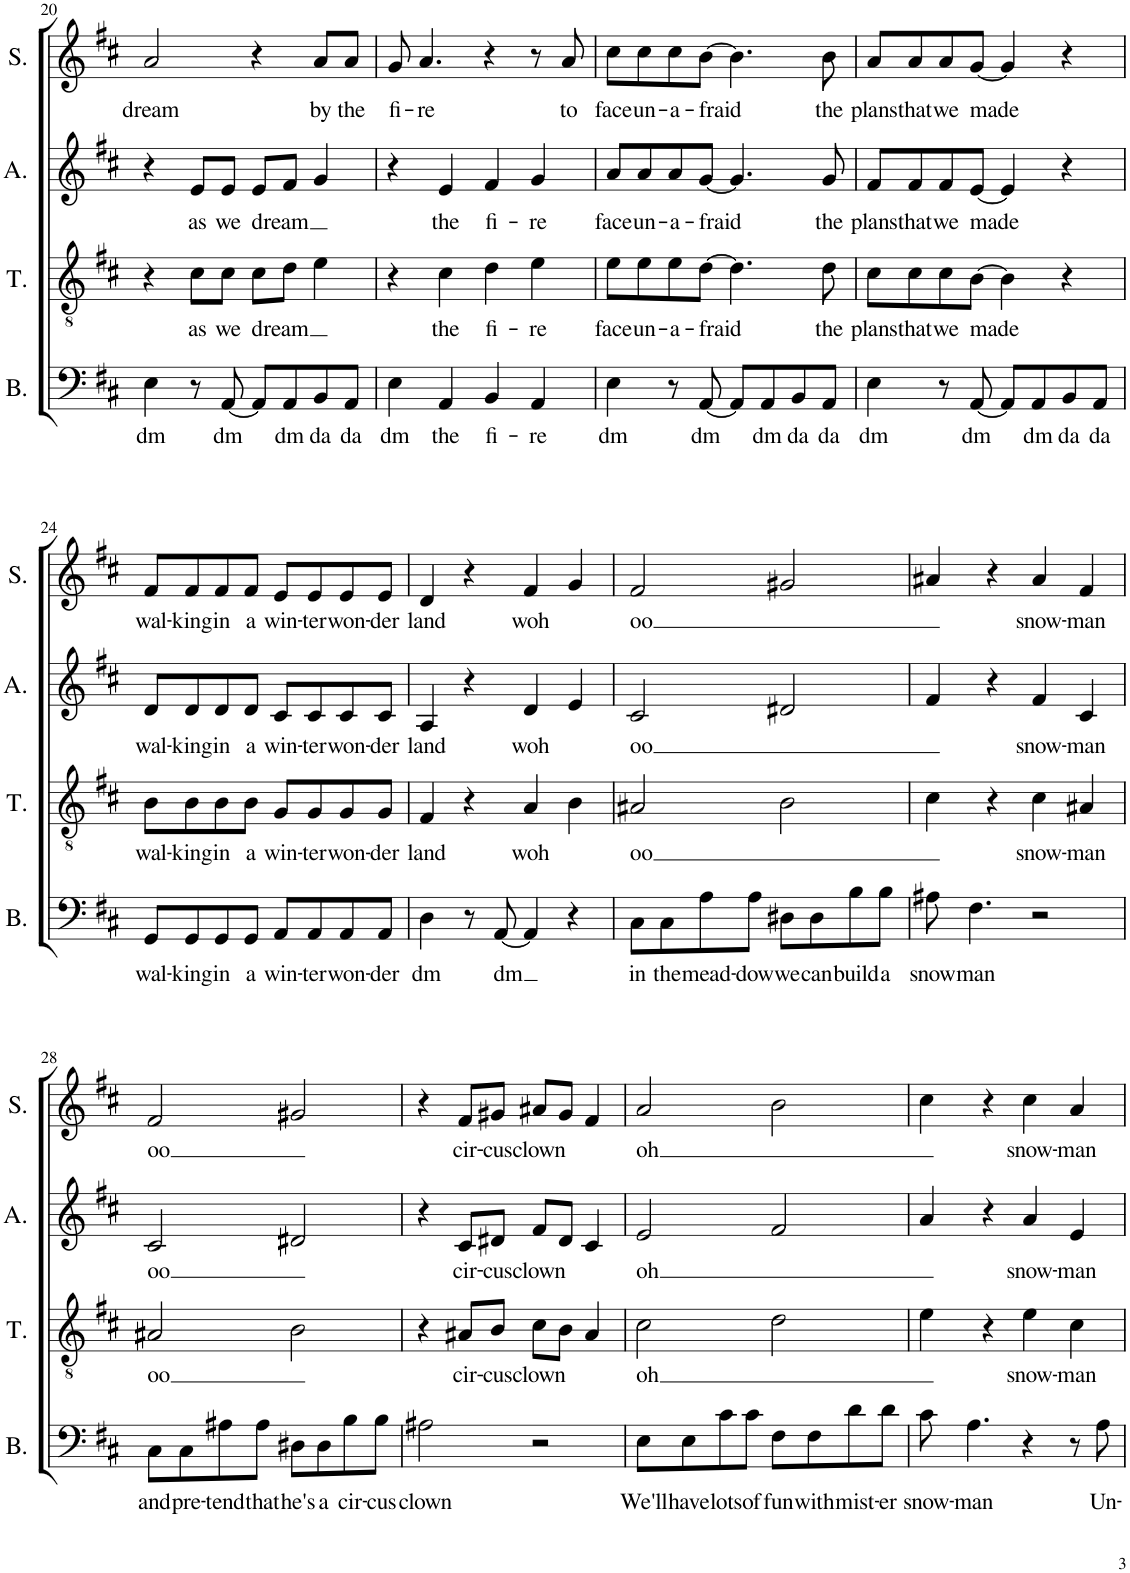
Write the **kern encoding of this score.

**kern	**text	**kern	**text	**kern	**text	**kern	**text
*part4	*part4	*part3	*part3	*part2	*part2	*part1	*part1
*staff4	*staff4	*staff3	*staff3	*staff2	*staff2	*staff1	*staff1
*I"Bass	*	*I"Tenor	*	*I"Alto	*	*I"Soprano	*
*I'B.	*	*I'T.	*	*I'A.	*	*I'S.	*
!!LO:PB:g=z
*clefF4	*	*clefGv2	*	*clefG2	*	*clefG2	*
*k[f#c#]	*	*k[f#c#]	*	*k[f#c#]	*	*k[f#c#]	*
*M4/4	*	*M4/4	*	*M4/4	*	*M4/4	*
=20	=20	=20	=20	=20	=20	=20	=20
!	!LO:LY:b	!	!	!	!	!	!LO:LY:b
4E\	dm	4r	.	4r	.	2a/	dream
!	!	!	!LO:LY:b	!	!LO:LY:b	!	!
8r	.	8c#\L	as	8e/L	as	.	.
!	!LO:LY:b	!	!LO:LY:b	!	!LO:LY:b	!	!
[8AA/	dm	8c#\J	we	8e/J	we	.	.
!	!	!	!LO:LY:b	!	!LO:LY:b	!	!
8AA/L]	.	8c#\L	dream	8e/L	dream	4r	.
!	!LO:LY:b	!	!	!	!	!	!
8AA/	dm	8d\J	.	8f#/J	.	.	.
!	!LO:LY:b	!	!	!	!	!	!LO:LY:b
8BB/	da	4e\	.	4g/	.	8a/L	by
!	!LO:LY:b	!	!	!	!	!	!LO:LY:b
8AA/J	da	.	.	.	.	8a/J	the
=21	=21	=21	=21	=21	=21	=21	=21
!	!LO:LY:b	!	!	!	!	!	!LO:LY:b
4E\	dm	4r	.	4r	.	8g/	fi-
!	!	!	!	!	!	!	!LO:LY:b
.	.	.	.	.	.	4.a/	-re
!	!LO:LY:b	!	!LO:LY:b	!	!LO:LY:b	!	!
4AA/	the	4c#\	the	4e/	the	.	.
!	!LO:LY:b	!	!LO:LY:b	!	!LO:LY:b	!	!
4BB/	fi-	4d\	fi-	4f#/	fi-	4r	.
!	!LO:LY:b	!	!LO:LY:b	!	!LO:LY:b	!	!
4AA/	-re	4e\	-re	4g/	-re	8r	.
!	!	!	!	!	!	!	!LO:LY:b
.	.	.	.	.	.	8a/	to
=22	=22	=22	=22	=22	=22	=22	=22
!	!LO:LY:b	!	!LO:LY:b	!	!LO:LY:b	!	!LO:LY:b
4E\	dm	8e\L	face	8a/L	face	8cc#\L	face
!	!	!	!LO:LY:b	!	!LO:LY:b	!	!LO:LY:b
.	.	8e\	un-	8a/	un-	8cc#\	un-
!	!	!	!LO:LY:b	!	!LO:LY:b	!	!LO:LY:b
8r	.	8e\	-a-	8a/	-a-	8cc#\	-a-
!	!LO:LY:b	!	!LO:LY:b	!	!LO:LY:b	!	!LO:LY:b
[8AA/	dm	[8d\J	-fraid	[8g/J	-fraid	[8b\J	-fraid
8AA/L]	.	4.d\]	.	4.g/]	.	4.b\]	.
!	!LO:LY:b	!	!	!	!	!	!
8AA/	dm	.	.	.	.	.	.
!	!LO:LY:b	!	!	!	!	!	!
8BB/	da	.	.	.	.	.	.
!	!LO:LY:b	!	!LO:LY:b	!	!LO:LY:b	!	!LO:LY:b
8AA/J	da	8d\	the	8g/	the	8b\	the
=23	=23	=23	=23	=23	=23	=23	=23
!	!LO:LY:b	!	!LO:LY:b	!	!LO:LY:b	!	!LO:LY:b
4E\	dm	8c#\L	plans	8f#/L	plans	8a/L	plans
!	!	!	!LO:LY:b	!	!LO:LY:b	!	!LO:LY:b
.	.	8c#\	that	8f#/	that	8a/	that
!	!	!	!LO:LY:b	!	!LO:LY:b	!	!LO:LY:b
8r	.	8c#\	we	8f#/	we	8a/	we
!	!LO:LY:b	!	!LO:LY:b	!	!LO:LY:b	!	!LO:LY:b
[8AA/	dm	[8B\J	made	[8e/J	made	[8g/J	made
8AA/L]	.	4B\]	.	4e/]	.	4g/]	.
!	!LO:LY:b	!	!	!	!	!	!
8AA/	dm	.	.	.	.	.	.
!	!LO:LY:b	!	!	!	!	!	!
8BB/	da	4r	.	4r	.	4r	.
!	!LO:LY:b	!	!	!	!	!	!
8AA/J	da	.	.	.	.	.	.
!!LO:LB:g=z
=24	=24	=24	=24	=24	=24	=24	=24
!	!LO:LY:b	!	!LO:LY:b	!	!LO:LY:b	!	!LO:LY:b
8GG/L	wal-	8B\L	wal-	8d/L	wal-	8f#/L	wal-
!	!LO:LY:b	!	!LO:LY:b	!	!LO:LY:b	!	!LO:LY:b
8GG/	-king	8B\	-king	8d/	-king	8f#/	-king
!	!LO:LY:b	!	!LO:LY:b	!	!LO:LY:b	!	!LO:LY:b
8GG/	in	8B\	in	8d/	in	8f#/	in
!	!LO:LY:b	!	!LO:LY:b	!	!LO:LY:b	!	!LO:LY:b
8GG/J	a	8B\J	a	8d/J	a	8f#/J	a
!	!LO:LY:b	!	!LO:LY:b	!	!LO:LY:b	!	!LO:LY:b
8AA/L	win-	8G/L	win-	8c#/L	win-	8e/L	win-
!	!LO:LY:b	!	!LO:LY:b	!	!LO:LY:b	!	!LO:LY:b
8AA/	-ter	8G/	-ter	8c#/	-ter	8e/	-ter
!	!LO:LY:b	!	!LO:LY:b	!	!LO:LY:b	!	!LO:LY:b
8AA/	won-	8G/	won-	8c#/	won-	8e/	won-
!	!LO:LY:b	!	!LO:LY:b	!	!LO:LY:b	!	!LO:LY:b
8AA/J	-der	8G/J	-der	8c#/J	-der	8e/J	-der
=25	=25	=25	=25	=25	=25	=25	=25
!	!LO:LY:b	!	!LO:LY:b	!	!LO:LY:b	!	!LO:LY:b
4D\	dm	4F#/	land	4A/	land	4d/	land
8r	.	4r	.	4r	.	4r	.
!	!LO:LY:b	!	!	!	!	!	!
[8AA/	dm	.	.	.	.	.	.
!	!	!	!LO:LY:b	!	!LO:LY:b	!	!LO:LY:b
4AA/]	.	4A/	woh	4d/	woh	4f#/	woh
4r	.	4B\	.	4e/	.	4g/	.
=26	=26	=26	=26	=26	=26	=26	=26
!	!LO:LY:b	!	!LO:LY:b	!	!LO:LY:b	!	!LO:LY:b
8C#\L	in	2A#X/	oo	2c#/	oo	2f#/	oo
!	!LO:LY:b	!	!	!	!	!	!
8C#\	the	.	.	.	.	.	.
!	!LO:LY:b	!	!	!	!	!	!
8A\	mead-	.	.	.	.	.	.
!	!LO:LY:b	!	!	!	!	!	!
8A\J	-dow	.	.	.	.	.	.
!	!LO:LY:b	!	!	!	!	!	!
8D#X\L	we	2B\	.	2d#X/	.	2g#X/	.
!	!LO:LY:b	!	!	!	!	!	!
8D#\	can	.	.	.	.	.	.
!	!LO:LY:b	!	!	!	!	!	!
8B\	build	.	.	.	.	.	.
!	!LO:LY:b	!	!	!	!	!	!
8B\J	a	.	.	.	.	.	.
=27	=27	=27	=27	=27	=27	=27	=27
!	!LO:LY:b	!	!	!	!	!	!
8A#X\	snow	4c#\	.	4f#/	.	4a#X/	.
!	!LO:LY:b	!	!	!	!	!	!
4.F#\	man	.	.	.	.	.	.
.	.	4r	.	4r	.	4r	.
!	!	!	!LO:LY:b	!	!LO:LY:b	!	!LO:LY:b
2r	.	4c#\	snow-	4f#/	snow-	4a#/	snow-
!	!	!	!LO:LY:b	!	!LO:LY:b	!	!LO:LY:b
.	.	4A#X/	-man	4c#/	-man	4f#/	-man
!!LO:LB:g=z
=28	=28	=28	=28	=28	=28	=28	=28
!	!LO:LY:b	!	!LO:LY:b	!	!LO:LY:b	!	!LO:LY:b
8C#\L	and	2A#X/	oo	2c#/	oo	2f#/	oo
!	!LO:LY:b	!	!	!	!	!	!
8C#\	pre-	.	.	.	.	.	.
!	!LO:LY:b	!	!	!	!	!	!
8A#X\	-tend	.	.	.	.	.	.
!	!LO:LY:b	!	!	!	!	!	!
8A#\J	that	.	.	.	.	.	.
!	!LO:LY:b	!	!	!	!	!	!
8D#X\L	he's	2B\	.	2d#X/	.	2g#X/	.
!	!LO:LY:b	!	!	!	!	!	!
8D#\	a	.	.	.	.	.	.
!	!LO:LY:b	!	!	!	!	!	!
8B\	cir-	.	.	.	.	.	.
!	!LO:LY:b	!	!	!	!	!	!
8B\J	-cus	.	.	.	.	.	.
=29	=29	=29	=29	=29	=29	=29	=29
!	!LO:LY:b	!	!	!	!	!	!
2A#X\	clown	4r	.	4r	.	4r	.
!	!	!	!LO:LY:b	!	!LO:LY:b	!	!LO:LY:b
.	.	8A#X/L	cir-	8c#/L	cir-	8f#/L	cir-
!	!	!	!LO:LY:b	!	!LO:LY:b	!	!LO:LY:b
.	.	8B/J	-cus	8d#X/J	-cus	8g#X/J	-cus
!	!	!	!LO:LY:b	!	!LO:LY:b	!	!LO:LY:b
2r	.	8c#\L	clown	8f#/L	clown	8a#X/L	clown
.	.	8B\J	.	8d#/J	.	8g#/J	.
.	.	4A#/	.	4c#/	.	4f#/	.
=30	=30	=30	=30	=30	=30	=30	=30
!	!LO:LY:b	!	!LO:LY:b	!	!LO:LY:b	!	!LO:LY:b
8E\L	We'll	2c#\	oh	2e/	oh	2a/	oh
!	!LO:LY:b	!	!	!	!	!	!
8E\	have	.	.	.	.	.	.
!	!LO:LY:b	!	!	!	!	!	!
8c#\	lots	.	.	.	.	.	.
!	!LO:LY:b	!	!	!	!	!	!
8c#\J	of	.	.	.	.	.	.
!	!LO:LY:b	!	!	!	!	!	!
8F#\L	fun	2d\	.	2f#/	.	2b\	.
!	!LO:LY:b	!	!	!	!	!	!
8F#\	with	.	.	.	.	.	.
!	!LO:LY:b	!	!	!	!	!	!
8d\	mist-	.	.	.	.	.	.
!	!LO:LY:b	!	!	!	!	!	!
8d\J	-er	.	.	.	.	.	.
=31	=31	=31	=31	=31	=31	=31	=31
!	!LO:LY:b	!	!	!	!	!	!
8c#\	snow-	4e\	.	4a/	.	4cc#\	.
!	!LO:LY:b	!	!	!	!	!	!
4.A\	-man	.	.	.	.	.	.
.	.	4r	.	4r	.	4r	.
!	!	!	!LO:LY:b	!	!LO:LY:b	!	!LO:LY:b
4r	.	4e\	snow-	4a/	snow-	4cc#\	snow-
!	!	!	!LO:LY:b	!	!LO:LY:b	!	!LO:LY:b
8r	.	4c#\	-man	4e/	-man	4a/	-man
!	!LO:LY:b	!	!	!	!	!	!
8A\	Un-	.	.	.	.	.	.
=	=	=	=	=	=	=	=
*-	*-	*-	*-	*-	*-	*-	*-
